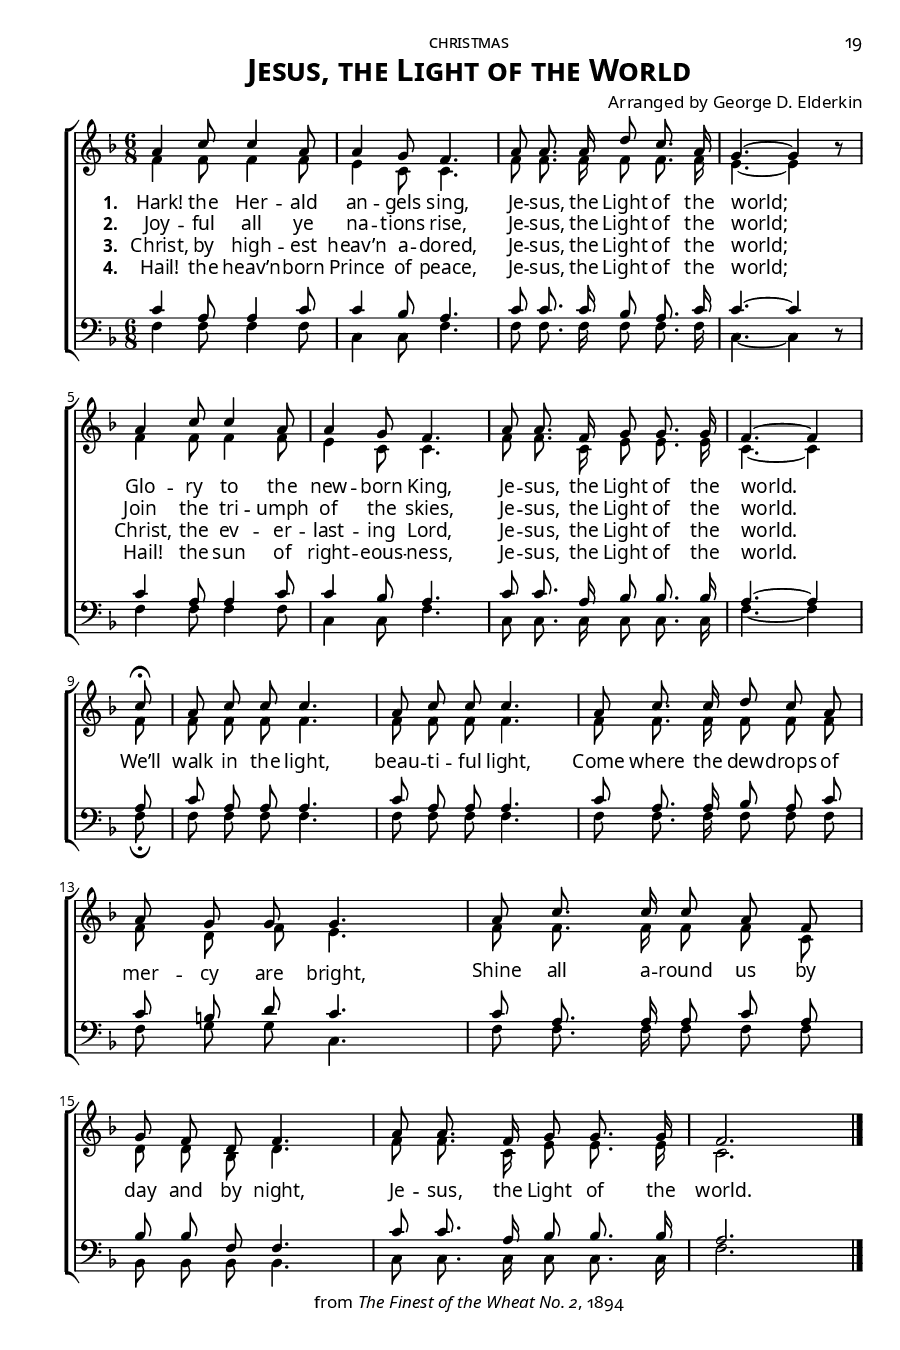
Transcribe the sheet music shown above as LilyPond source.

\version "2.14.2"
\include "util.ly"
\header {
  title = \markup{\override #'(font-name . "Garamond Premier Pro Semibold"){ \abs-fontsize #15 \smallCapsOldStyle"Jesus, the Light of the World"}}
  composer = \markup\oldStyleNum"Arranged by George D. Elderkin"
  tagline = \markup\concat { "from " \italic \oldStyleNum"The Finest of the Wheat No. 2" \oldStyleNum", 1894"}
}
\paper {
  %print-all-headers = ##f
  paper-height = 9\in
  paper-width = 6\in
  indent = 0\in
  %system-system-spacing = #'((basic-distance . 10) (padding . 0))
  %system-system-spacing =
  %  #'((basic-distance . 0)
  %     (minimum-distance . 0)
  %     (padding . -0.35)
  %     (stretchability . 100))
  ragged-last-bottom = ##f
  ragged-bottom = ##f
  two-sided = ##t
  inner-margin = 0.5\in
  outer-margin = 0.25\in
  top-margin = 0.25\in
  bottom-margin = 0.25\in
  first-page-number = #019
  print-first-page-number = ##t
  headerLine = \markup{\override #'(font-name . "Garamond Premier Pro") \smallCapsOldStyle"christmas"}
  oddHeaderMarkup = \markup\fill-line{
     \override #'(font-name . "Garamond Premier Pro")\abs-fontsize #8.5
     \combine 
        \fill-line{"" \if \should-print-page-number
        \oldStylePageNum""
        }
        \fill-line{\headerLine}
  }
  evenHeaderMarkup = \markup {
     \override #'(font-name . "Garamond Premier Pro")\abs-fontsize #8.5
     \combine
        \if \should-print-page-number
        \oldStylePageNum""
        \fill-line{\headerLine}
  }
}
#(set-global-staff-size 15) \paper{ #(define fonts (make-pango-font-tree "GoudyOlSt BT" "Garamond Premier Pro" "Garamond Premier Pro" (/ 15 20))) }
global = {
  \key f \major
  \time 6/8
  \autoBeamOff
}

sopMusic = \relative c'' {
  a4 c8 c4 a8 |
  a4 g8 f4. |
  a8 a8. a16 d8 c8. a16 |
  g4.~ g4 b8\rest |
  a4 c8 c4 a8 |
  a4 g8 f4. |
  
  a8 a8. f16 g8 g8. g16 |
  \partial 8*5 f4.~ f4 | \break
  \partial 8 c'8\fermata |
  a8 c c c4. |
  a8 c c c4. |
  a8 c8. c16
  
  d8 c a |
  a g g g4. |
  a8 c8. c16 c8 a f |
  g f d f4.
  a8 a8. f16 g8 g8. g16 |
  f2. \bar "|."
}
sopWords = \lyricmode {
  
}

altoMusic = \relative c' {
  f4 f8 f4 f8 |
  e4 c8 c4. |
  f8 f8. f16 f8 f8. f16 |
  e4.~ e4 s8 |
  f4 f8 f4 f8 |
  e4 c8 c4. |
  
  f8 f8. c16 e8 e8. e16 |
  c4.~ c4 |
  f8 |
  f8 f f f4. |
  f8 f f f4. |
  f8 f8. f16 
  
  f8 f f |
  f d f e4. |
  f8 f8. f16 f8 f c |
  d d bes d4. |
  
  f8 f8. c16 e8 e8. e16 |
  c2. \bar "|."
}
altoWords = \lyricmode {
  \set stanza = #"1. "
  Hark! the Her -- ald an -- gels sing,
  Je -- sus, the Light of the world;
  Glo -- ry to the new -- born King,
  Je -- sus, the Light of the world.
  
  \dropLyricsIV
  We’ll walk in the light,
  beau -- ti -- ful light,
  Come where the dew -- drops of mer -- cy are bright,
  \raiseLyrics
  Shine all a -- round us by day and by night,
  Je -- sus, the Light of the world.
}
altoWordsII = \lyricmode {
%\markup\italic
  \set stanza = #"2. "
  Joy -- ful all ye na -- tions rise,
  Je -- sus, the Light of the world;
  Join the tri -- umph of the skies,
  Je -- sus, the Light of the world.
}
altoWordsIII = \lyricmode {
  \set stanza = #"3. "
  Christ, by high -- est heav’n a -- dored,
  Je -- sus, the Light of the world;
  Christ, the ev -- er -- last -- ing Lord,
  Je -- sus, the Light of the world.
}
altoWordsIV = \lyricmode {
  \set stanza = #"4. "
  Hail! the heav’n -- born Prince of peace,
  Je -- sus, the Light of the world;
  Hail! the sun of right -- eous -- ness,
  Je -- sus, the Light of the world.
}
altoWordsV = \lyricmode {
  \set stanza = #"5. "
  \set ignoreMelismata = ##t
}
altoWordsVI = \lyricmode {
  \set stanza = #"6. "
  \set ignoreMelismata = ##t
}
tenorMusic = \relative c' {
  c4 a8 a4 c8 |
  c4 bes8 a4. |
  c8 c8. c16 bes8 a8. c16 |
  c4.~ c4 s8 |
  c4 a8 a4 c8 |
  c4 bes8 a4. |
  
  c8 c8. a16 bes8 bes8. bes16 |
  a4.~ a4 |
  a8 |
  c8 a a a4. |
  c8 a a a4. |
  c8 a8. a16 
  
  bes8 a c |
  c b d c4. |
  c8 a8. a16 a8 c a |
  bes bes f f4. |
  
  c'8 c8. a16 bes8 bes8. bes16 |
  a2. \bar "|."
}
tenorWords = \lyricmode {

}

bassMusic = \relative c {
  f4 f8 f4 f8 |
  c4 c8 f4. |
  f8 f8. f16 f8 f8. f16 |
  c4.~ c4 d8\rest |
  f4 f8 f4 f8 |
  c4 c8 f4. |
  
  c8 c8. c16 c8 c8. c16 |
  f4.~ f4 |
  f8\fermata |
  f8 f f f4. |
  f8 f f f4. |
  f8 f8. f16
  
  f8 f f |
  f g g c,4. |
  f8 f8. f16 f8 f f |
  bes, bes bes bes4. |
  
  c8 c8. c16 c8 c8. c16 |
  f2. \bar "|."
}
bassWords = \lyricmode {

}

pianoRH = \relative c' {
  
}
pianoLH = \relative c' {
  
}

\score {
  <<
   \new ChoirStaff <<
    \new Staff = women <<
      \new Voice = "sopranos" { \voiceOne << \global \sopMusic >> }
      \new Voice = "altos" { \voiceTwo << \global \altoMusic >> }
    >>
    \new Lyrics \with { alignAboveContext = #"women" \override VerticalAxisGroup #'nonstaff-relatedstaff-spacing = #'((basic-distance . 1))} \lyricsto "sopranos" \sopWords
    \new Lyrics = "altosVI"  \with { alignBelowContext = #"women" } \lyricsto "sopranos" \altoWordsVI
    \new Lyrics = "altosV"  \with { alignBelowContext = #"women" } \lyricsto "sopranos" \altoWordsV
    \new Lyrics = "altosIV"  \with { alignBelowContext = #"women" } \lyricsto "sopranos" \altoWordsIV
    \new Lyrics = "altosIII"  \with { alignBelowContext = #"women" } \lyricsto "sopranos" \altoWordsIII
    \new Lyrics = "altosII"  \with { alignBelowContext = #"women" } \lyricsto "sopranos" \altoWordsII
    \new Lyrics = "altos"  \with { alignBelowContext = #"women" } \lyricsto "sopranos" \altoWords
   \new Staff = men <<
      \clef bass
      \new Voice = "tenors" { \voiceOne << \global \tenorMusic >> }
      \new Voice = "basses" { \voiceTwo << \global \bassMusic >> }
    >>
    \new Lyrics \with { alignAboveContext = #"men" \override VerticalAxisGroup #'nonstaff-relatedstaff-spacing = #'((basic-distance . 1)) } \lyricsto "tenors" \tenorWords
    \new Lyrics \with { alignBelowContext = #"men" \override VerticalAxisGroup #'nonstaff-relatedstaff-spacing = #'((basic-distance . 1)) } \lyricsto "basses" \bassWords
  >>
%    \new PianoStaff << \new Staff { \new Voice { \pianoRH } } \new Staff { \clef "bass" \pianoLH } >>
  >>
  \layout {
    \context {
      \Score
      %\override SpacingSpanner #'base-shortest-duration = #(ly:make-moment 1 8)
      %\override SpacingSpanner #'common-shortest-duration = #(ly:make-moment 1 4)
    }
    \context {
      % Remove all empty staves
      % \Staff \RemoveEmptyStaves \override VerticalAxisGroup #'remove-first = ##t
    }
    \context {
      \Lyrics
      \override LyricText #'X-offset = #center-on-word
    }
  }
  \midi {
    \tempo 4 = 90
    \set Staff.midiInstrument = "piccolo"
  
    \context {
      \Voice
      \remove "Dynamic_performer"
    }
  }
}
